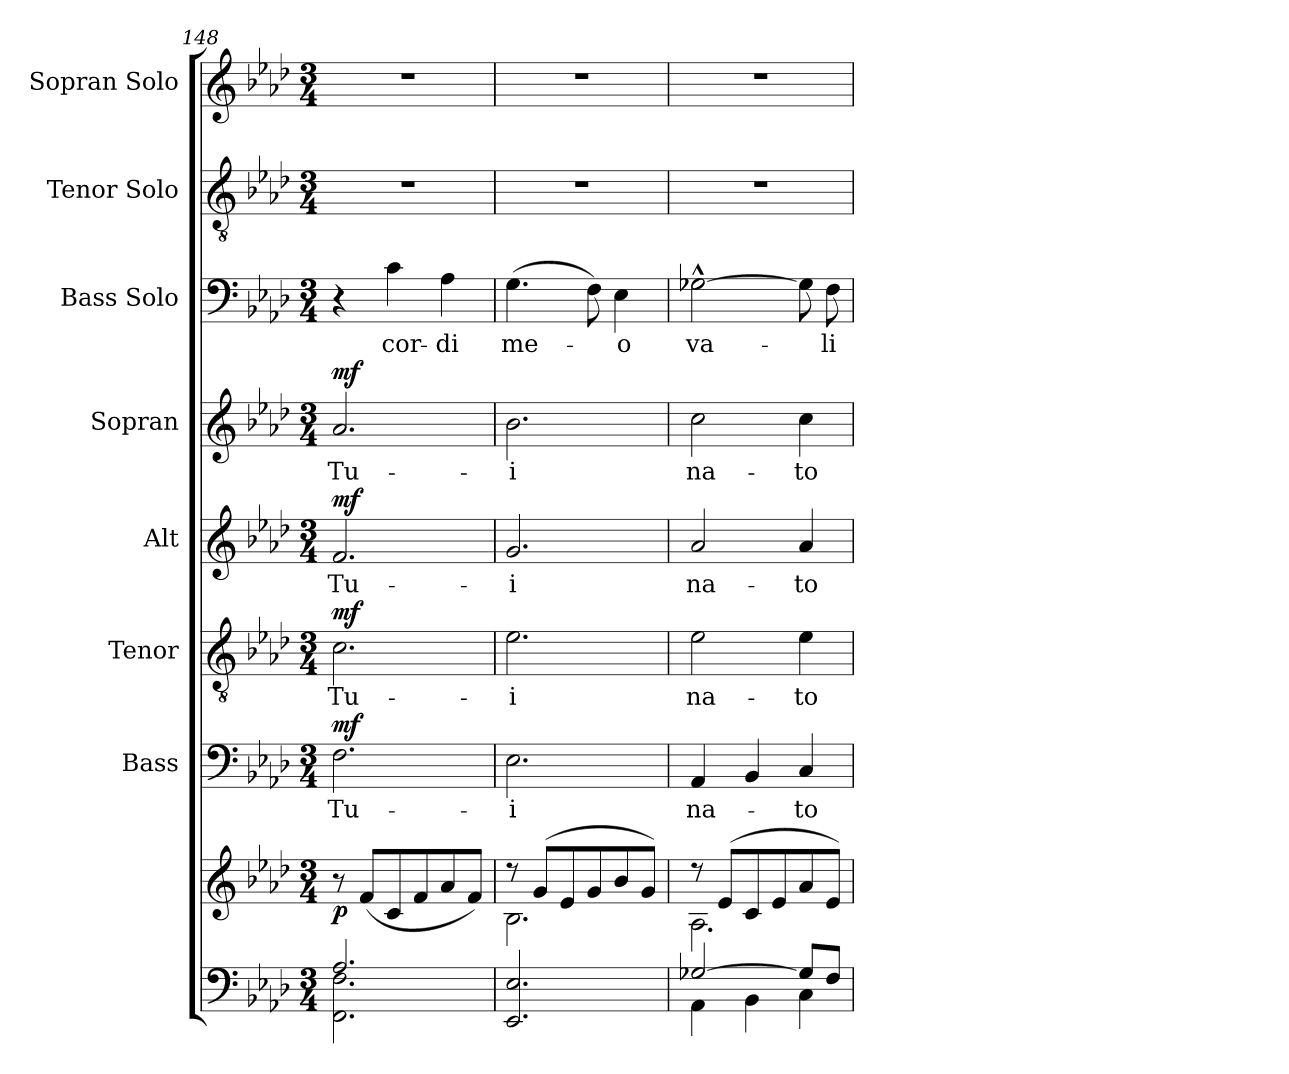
**kern	**kern	**dynam	**kern	**text	**dynam	**kern	**text	**dynam	**kern	**text	**dynam	**kern	**text	**dynam	**kern	**text	**kern	**kern
*part8	*part8	*part8	*part7	*part7	*part7	*part6	*part6	*part6	*part5	*part5	*part5	*part4	*part4	*part4	*part3	*part3	*part2	*part1
*staff9	*staff8	*staff8/9	*staff7	*staff7	*staff7	*staff6	*staff6	*staff6	*staff5	*staff5	*staff5	*staff4	*staff4	*staff4	*staff3	*staff3	*staff2	*staff1
*	*	*	*I"Bass	*	*	*I"Tenor	*	*	*I"Alt	*	*	*I"Sopran	*	*	*I"Bass Solo	*	*I"Tenor Solo	*I"Sopran Solo
*	*	*	*I'B.	*	*	*I'T.	*	*	*I'A.	*	*	*I'S.	*	*	*I'B. Solo	*	*I'T. Solo	*I'S. Solo
*clefF4	*clefG2	*	*clefF4	*	*	*clefGv2	*	*	*clefG2	*	*	*clefG2	*	*	*clefF4	*	*clefGv2	*clefG2
*k[b-e-a-d-]	*k[b-e-a-d-]	*	*k[b-e-a-d-]	*	*	*k[b-e-a-d-]	*	*	*k[b-e-a-d-]	*	*	*k[b-e-a-d-]	*	*	*k[b-e-a-d-]	*	*k[b-e-a-d-]	*k[b-e-a-d-]
*A-:	*A-:	*	*A-:	*	*	*A-:	*	*	*A-:	*	*	*A-:	*	*	*A-:	*	*A-:	*A-:
*M3/4	*M3/4	*	*M3/4	*	*	*M3/4	*	*	*M3/4	*	*	*M3/4	*	*	*M3/4	*	*M3/4	*M3/4
=148	=148	=148	=148	=148	=148	=148	=148	=148	=148	=148	=148	=148	=148	=148	=148	=148	=148	=148
*^	*	*	*	*	*	*	*	*	*	*	*	*	*	*	*	*	*	*
!	!	!	!LO:DY:b	!	!LO:LY:b	!LO:DY:a	!	!LO:LY:b	!LO:DY:a	!	!LO:LY:b	!LO:DY:a	!	!LO:LY:b	!LO:DY:a	!	!	!	!
2.A-/	2.FF\ 2.F\	8r	p	2.F\	Tu-	mf	2.c\	Tu-	mf	2.f/	Tu-	mf	2.a-/	Tu-	mf	4r	.	2.r	2.r
.	.	(<8f/L	.	.	.	.	.	.	.	.	.	.	.	.	.	.	.	.	.
!	!	!	!	!	!	!	!	!	!	!	!	!	!	!	!	!	!LO:LY:b	!	!
.	.	8c/	.	.	.	.	.	.	.	.	.	.	.	.	.	4c\	cor-	.	.
.	.	8f/	.	.	.	.	.	.	.	.	.	.	.	.	.	.	.	.	.
!	!	!	!	!	!	!	!	!	!	!	!	!	!	!	!	!	!LO:LY:b	!	!
.	.	8a-/	.	.	.	.	.	.	.	.	.	.	.	.	.	4A-\	-di	.	.
.	.	8f/J)	.	.	.	.	.	.	.	.	.	.	.	.	.	.	.	.	.
*v	*v	*	*	*	*	*	*	*	*	*	*	*	*	*	*	*	*	*	*
=149	=149	=149	=149	=149	=149	=149	=149	=149	=149	=149	=149	=149	=149	=149	=149	=149	=149	=149
*	*^	*	*	*	*	*	*	*	*	*	*	*	*	*	*	*	*	*
!	!	!	!	!	!LO:LY:b	!	!	!LO:LY:b	!	!	!LO:LY:b	!	!	!LO:LY:b	!	!	!LO:LY:b	!	!
2.EE-/ 2.E-/	8r	2.B-\	.	2.E-\	-i	.	2.e-\	-i	.	2.g/	-i	.	2.b-\	-i	.	(>4.G\	me-	2.r	2.r
.	(<8g/L	.	.	.	.	.	.	.	.	.	.	.	.	.	.	.	.	.	.
.	8e-/	.	.	.	.	.	.	.	.	.	.	.	.	.	.	.	.	.	.
.	8g/	.	.	.	.	.	.	.	.	.	.	.	.	.	.	8F\)	.	.	.
!	!	!	!	!	!	!	!	!	!	!	!	!	!	!	!	!	!LO:LY:b	!	!
.	8b-/	.	.	.	.	.	.	.	.	.	.	.	.	.	.	4E-\	-o	.	.
.	8g/J)	.	.	.	.	.	.	.	.	.	.	.	.	.	.	.	.	.	.
=150	=150	=150	=150	=150	=150	=150	=150	=150	=150	=150	=150	=150	=150	=150	=150	=150	=150	=150	=150
*^	*	*	*	*	*	*	*	*	*	*	*	*	*	*	*	*	*	*	*
!	!	!	!	!	!	!LO:LY:b	!	!	!LO:LY:b	!	!	!LO:LY:b	!	!	!LO:LY:b	!	!	!LO:LY:b	!	!
[>2G-X/	4AA-\	8r	2.A-\	.	4AA-/	na-	.	2e-\	na-	.	2a-/	na-	.	2cc\	na-	.	[2G-X^^>\	va-	2.r	2.r
.	.	(<8e-/L	.	.	.	.	.	.	.	.	.	.	.	.	.	.	.	.	.	.
.	4BB-\	8c/	.	.	4BB-/	.	.	.	.	.	.	.	.	.	.	.	.	.	.	.
.	.	8e-/	.	.	.	.	.	.	.	.	.	.	.	.	.	.	.	.	.	.
!	!	!	!	!	!	!LO:LY:b	!	!	!LO:LY:b	!	!	!LO:LY:b	!	!	!LO:LY:b	!	!	!	!	!
8G-/L]	4C\	8a-/	.	.	4C/	-to	.	4e-\	-to	.	4a-/	-to	.	4cc\	-to	.	8G-\]	.	.	.
!	!	!	!	!	!	!	!	!	!	!	!	!	!	!	!	!	!	!LO:LY:b	!	!
8F/J	.	8e-/J)	.	.	.	.	.	.	.	.	.	.	.	.	.	.	8F\	-li-	.	.
*v	*v	*	*	*	*	*	*	*	*	*	*	*	*	*	*	*	*	*	*	*
*	*v	*v	*	*	*	*	*	*	*	*	*	*	*	*	*	*	*	*	*
=	=	=	=	=	=	=	=	=	=	=	=	=	=	=	=	=	=	=
*-	*-	*-	*-	*-	*-	*-	*-	*-	*-	*-	*-	*-	*-	*-	*-	*-	*-	*-
